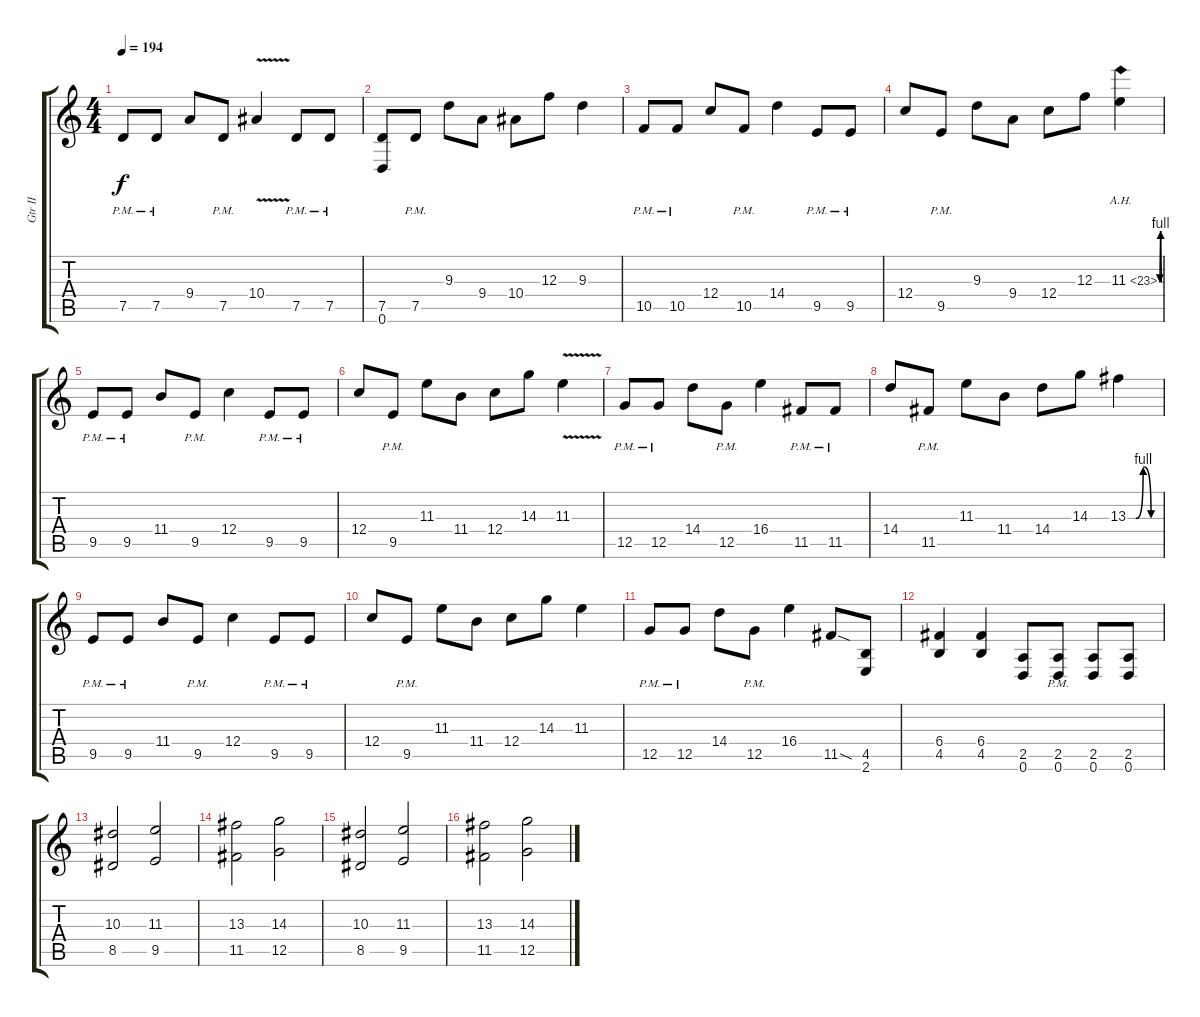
\track ("Gtr II" "Gtr II") {instrument overdrivenguitar}
\staff {score tabs}
\tuning (D4 A3 F3 C3 G2 D2) {hide}
\ts (4 4)
\tempo 194
\clef g2
\ks c
7.5{pm}.8{dy f} 7.5{pm}.8 9.4.8 7.5{pm}.8 10.4{v}.4 7.5{pm}.8 7.5{pm}.8 |
(7.5 0.6).8 7.5{pm}.8 9.3.8 9.4.8 10.4.8 12.3.8 9.3.4 |
10.5{pm}.8 10.5{pm}.8 12.4.8 10.5{pm}.8 14.4.4 9.5{pm}.8 9.5{pm}.8 |
12.4.8 9.5{pm}.8 9.3.8 9.4.8 12.4.8 12.3.8 11.3{be (custom 0 0 15 0 30 4 45 0 60 0) ah 12}.4 |
9.5{pm}.8 9.5{pm}.8 11.4.8 9.5{pm}.8 12.4.4 9.5{pm}.8 9.5{pm}.8 |
12.4.8 9.5{pm}.8 11.3.8 11.4.8 12.4.8 14.3.8 11.3{v}.4 |
12.5{pm}.8 12.5{pm}.8 14.4.8 12.5{pm}.8 16.4.4 11.5{pm}.8 11.5{pm}.8 |
14.4.8 11.5{pm}.8 11.3.8 11.4.8 14.4.8 14.3.8 13.3{be (custom 0 0 15 0 29 4 44 0 60 0)}.4 |
9.5{pm}.8 9.5{pm}.8 11.4.8 9.5{pm}.8 12.4.4 9.5{pm}.8 9.5{pm}.8 |
12.4.8 9.5{pm}.8 11.3.8 11.4.8 12.4.8 14.3.8 11.3.4 |
12.5{pm}.8 12.5{pm}.8 14.4.8 12.5{pm}.8 16.4.4 11.5{sod}.8 (4.5 2.6).8 |
(6.4 4.5).4 (6.4 4.5).4 (2.5 0.6).8 (2.5{pm} 0.6{pm}).8 (2.5 0.6).8 (2.5 0.6).8 |
(10.3 8.5).2 (11.3 9.5).2 |
(13.3 11.5).2 (14.3 12.5).2 |
(10.3 8.5).2 (11.3 9.5).2 |
(13.3 11.5).2 (14.3 12.5).2
